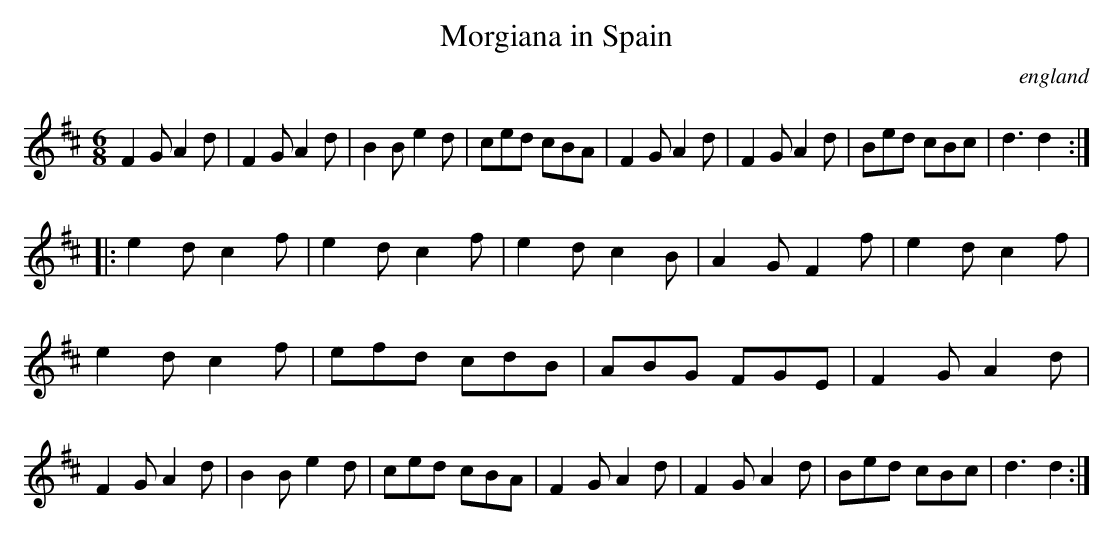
X:1
T:Morgiana in Spain
O:england
M:6/8
K:D
F2G A2d | F2G A2d | B2B e2d | ced cBA |\
F2G A2d | F2G A2d | Bed cBc | d3 d2 :|
|:e2d c2f | e2d c2f | e2d c2B | A2G F2f |\
e2d c2f | e2d c2f | efd cdB | ABG FGE |\
F2G A2d | F2G A2d | B2B e2d | ced cBA |\
F2G A2d | F2G A2d | Bed cBc | d3 d2 :|
